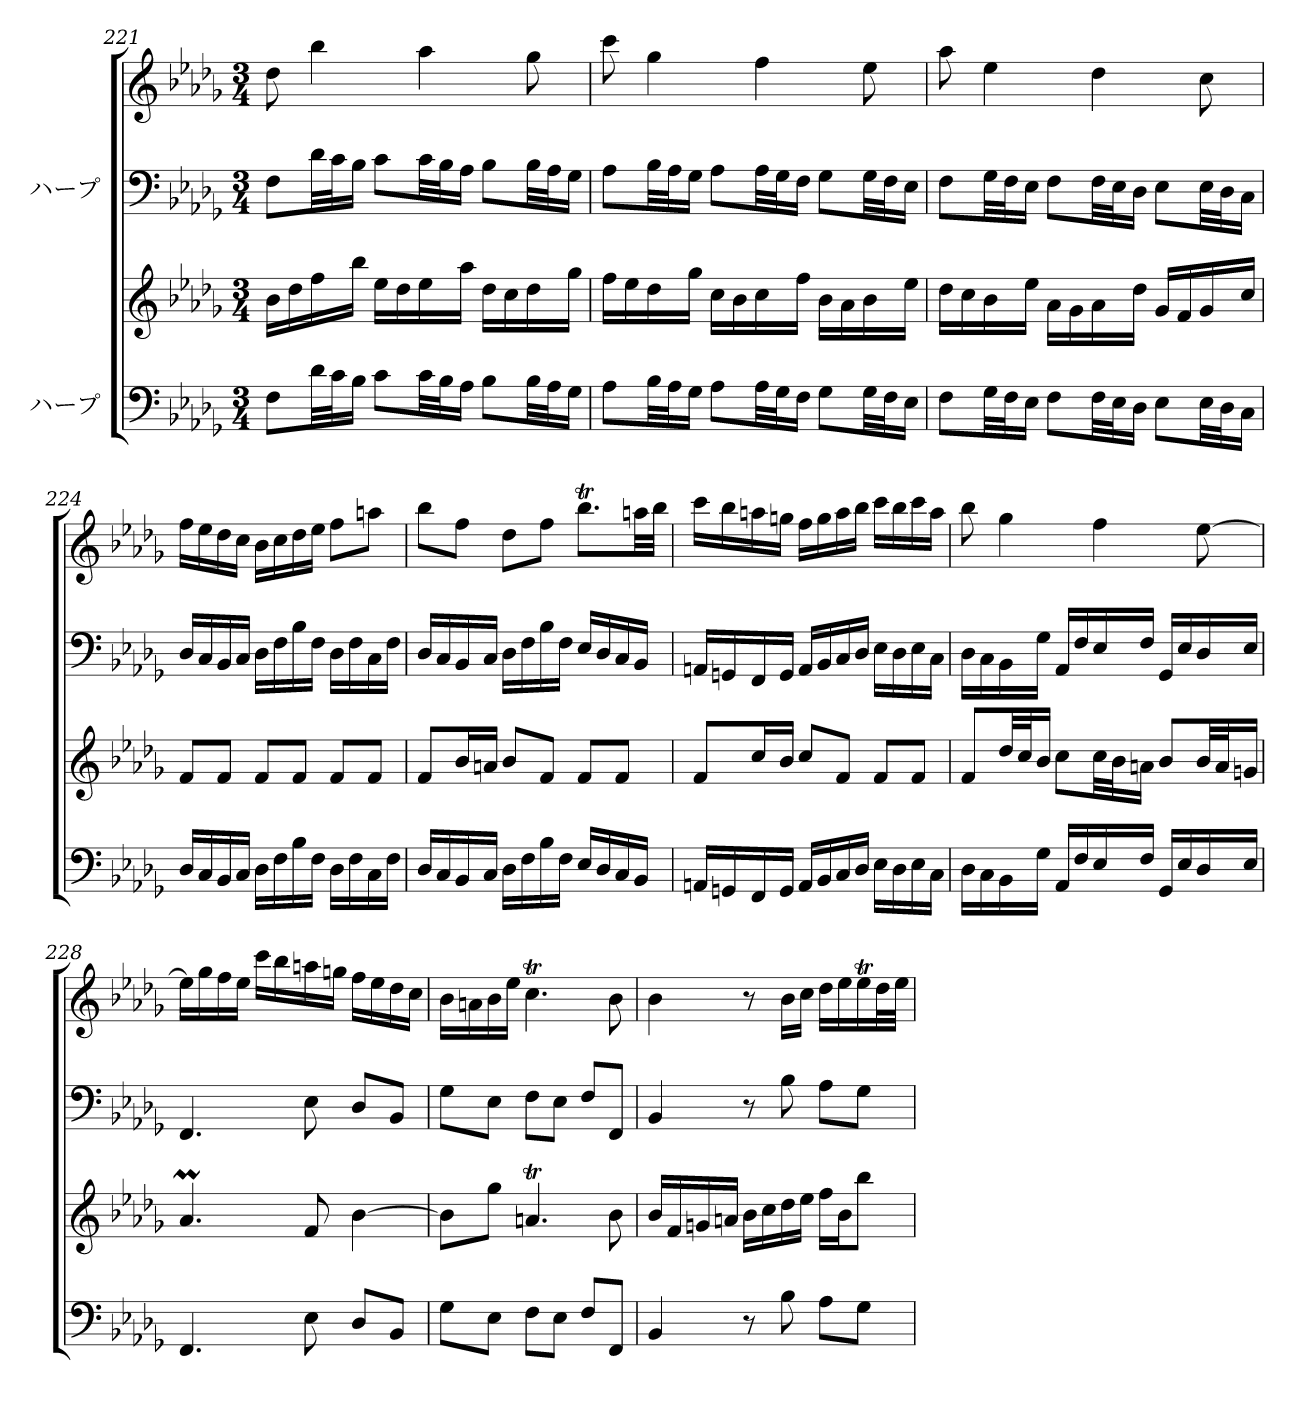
**kern	**kern	**kern	**kern
*part2	*part2	*part1	*part1
*staff4	*staff3	*staff2	*staff1
*I"ハープ	*	*I"ハープ	*
!!LO:LB:g=z
*clefF4	*clefG2	*clefF4	*clefG2
*k[b-e-a-d-g-]	*k[b-e-a-d-g-]	*k[b-e-a-d-g-]	*k[b-e-a-d-g-]
*M3/4	*M3/4	*M3/4	*M3/4
=221	=221	=221	=221
8F\L	16b-\LL	8F\L	8dd-\
.	16dd-\	.	.
32d-\LL	16ff\	32d-\LL	4bb-\
32c\J	.	32c\J	.
16B-\JJ	16bb-\JJ	16B-\JJ	.
8c\L	16ee-\LL	8c\L	.
.	16dd-\	.	.
32c\LL	16ee-\	32c\LL	4aa-\
32B-\J	.	32B-\J	.
16A-\JJ	16aa-\JJ	16A-\JJ	.
8B-\L	16dd-\LL	8B-\L	.
.	16cc\	.	.
32B-\LL	16dd-\	32B-\LL	8gg-\
32A-\J	.	32A-\J	.
16G-\JJ	16gg-\JJ	16G-\JJ	.
=222	=222	=222	=222
8A-\L	16ff\LL	8A-\L	8ccc\
.	16ee-\	.	.
32B-\LL	16dd-\	32B-\LL	4gg-\
32A-\J	.	32A-\J	.
16G-\JJ	16gg-\JJ	16G-\JJ	.
8A-\L	16cc\LL	8A-\L	.
.	16b-\	.	.
32A-\LL	16cc\	32A-\LL	4ff\
32G-\J	.	32G-\J	.
16F\JJ	16ff\JJ	16F\JJ	.
8G-\L	16b-\LL	8G-\L	.
.	16a-\	.	.
32G-\LL	16b-\	32G-\LL	8ee-\
32F\J	.	32F\J	.
16E-\JJ	16ee-\JJ	16E-\JJ	.
=223	=223	=223	=223
8F\L	16dd-\LL	8F\L	8aa-\
.	16cc\	.	.
32G-\LL	16b-\	32G-\LL	4ee-\
32F\J	.	32F\J	.
16E-\JJ	16ee-\JJ	16E-\JJ	.
8F\L	16a-\LL	8F\L	.
.	16g-\	.	.
32F\LL	16a-\	32F\LL	4dd-\
32E-\J	.	32E-\J	.
16D-\JJ	16dd-\JJ	16D-\JJ	.
8E-\L	16g-/LL	8E-\L	.
.	16f/	.	.
32E-\LL	16g-/	32E-\LL	8cc\
32D-\J	.	32D-\J	.
16C\JJ	16cc/JJ	16C\JJ	.
!!LO:LB:g=z
=224	=224	=224	=224
16D-/LL	8f/L	16D-/LL	16ff\LL
16C/	.	16C/	16ee-\
16BB-/	8f/J	16BB-/	16dd-\
16C/JJ	.	16C/JJ	16cc\JJ
16D-\LL	8f/L	16D-\LL	16b-\LL
16F\	.	16F\	16cc\
16B-\	8f/J	16B-\	16dd-\
16F\JJ	.	16F\JJ	16ee-\JJ
16D-\LL	8f/L	16D-\LL	8ff\L
16F\	.	16F\	.
16C\	8f/J	16C\	8aan\J
16F\JJ	.	16F\JJ	.
=225	=225	=225	=225
16D-/LL	8f/L	16D-/LL	8bb-\L
16C/	.	16C/	.
16BB-/	16b-/L	16BB-/	8ff\J
16C/JJ	16an/JJ	16C/JJ	.
16D-\LL	8b-/L	16D-\LL	8dd-\L
16F\	.	16F\	.
16B-\	8f/J	16B-\	8ff\J
16F\JJ	.	16F\JJ	.
16E-/LL	8f/L	16E-/LL	8.bb-T\L
16D-/	.	16D-/	.
16C/	8f/J	16C/	.
16BB-/JJ	.	16BB-/JJ	32aan\LL
.	.	.	32bb-\JJJ
=226	=226	=226	=226
16AAn/LL	8f/L	16AAn/LL	16ccc\LL
16GGn/	.	16GGn/	16bb-\
16FF/	16cc/L	16FF/	16aan\
16GG/JJ	16b-/JJ	16GG/JJ	16ggn\JJ
16AA/LL	8cc/L	16AA/LL	16ff\LL
16BB-/	.	16BB-/	16gg\
16C/	8f/J	16C/	16aa\
16D-/JJ	.	16D-/JJ	16bb-\JJ
16E-\LL	8f/L	16E-\LL	16ccc\LL
16D-\	.	16D-\	16bb-\
16E-\	8f/J	16E-\	16ccc\
16C\JJ	.	16C\JJ	16aa\JJ
!!LO:PB:g=z
=227	=227	=227	=227
16D-\LL	8f/L	16D-\LL	8bb-\
16C\	.	16C\	.
16BB-\	32dd-/LL	16BB-\	4gg-\
.	32cc/J	.	.
16G-\JJ	16b-/JJ	16G-\JJ	.
16AA-/LL	8cc\L	16AA-/LL	.
16F/	.	16F/	.
16E-/	32cc\LL	16E-/	4ff\
.	32b-\J	.	.
16F/JJ	16an\JJ	16F/JJ	.
16GG-/LL	8b-/L	16GG-/LL	.
16E-/	.	16E-/	.
16D-/	32b-/LL	16D-/	[8ee-\
.	32a/J	.	.
16E-/JJ	16gn/JJ	16E-/JJ	.
=228	=228	=228	=228
4.FF/	4.a-M/	4.FF/	16ee-\LL]
.	.	.	16gg-\
.	.	.	16ff\
.	.	.	16ee-\JJ
.	.	.	16ccc\LL
.	.	.	16bb-\
8E-\	8f/	8E-\	16aan\
.	.	.	16ggn\JJ
8D-/L	[4b-\	8D-/L	16ff\LL
.	.	.	16ee-\
8BB-/J	.	8BB-/J	16dd-\
.	.	.	16cc\JJ
=229	=229	=229	=229
8G-\L	8b-\L]	8G-\L	16b-\LL
.	.	.	16an\
8E-\J	8gg-\J	8E-\J	16b-\
.	.	.	16ee-\JJ
8F\L	4.ant/	8F\L	4.cct\
8E-\J	.	8E-\J	.
8F/L	.	8F/L	.
8FF/J	8b-\	8FF/J	8b-\
!!LO:LB:g=z
=230	=230	=230	=230
4BB-/	16b-/LL	4BB-/	4b-\
.	16f/	.	.
.	16gn/	.	.
.	16an/JJ	.	.
8r	16b-\LL	8r	8r
.	16cc\	.	.
8B-\	16dd-\	8B-\	16b-\LL
.	16ee-\JJ	.	16cc\JJ
8A-\L	16ff\LL	8A-\L	16dd-\LL
.	16b-\J	.	16ee-\
8G-\J	8bb-\J	8G-\J	16ee-T\
.	.	.	32dd-\L
.	.	.	32ee-\JJJ
=	=	=	=
*-	*-	*-	*-
